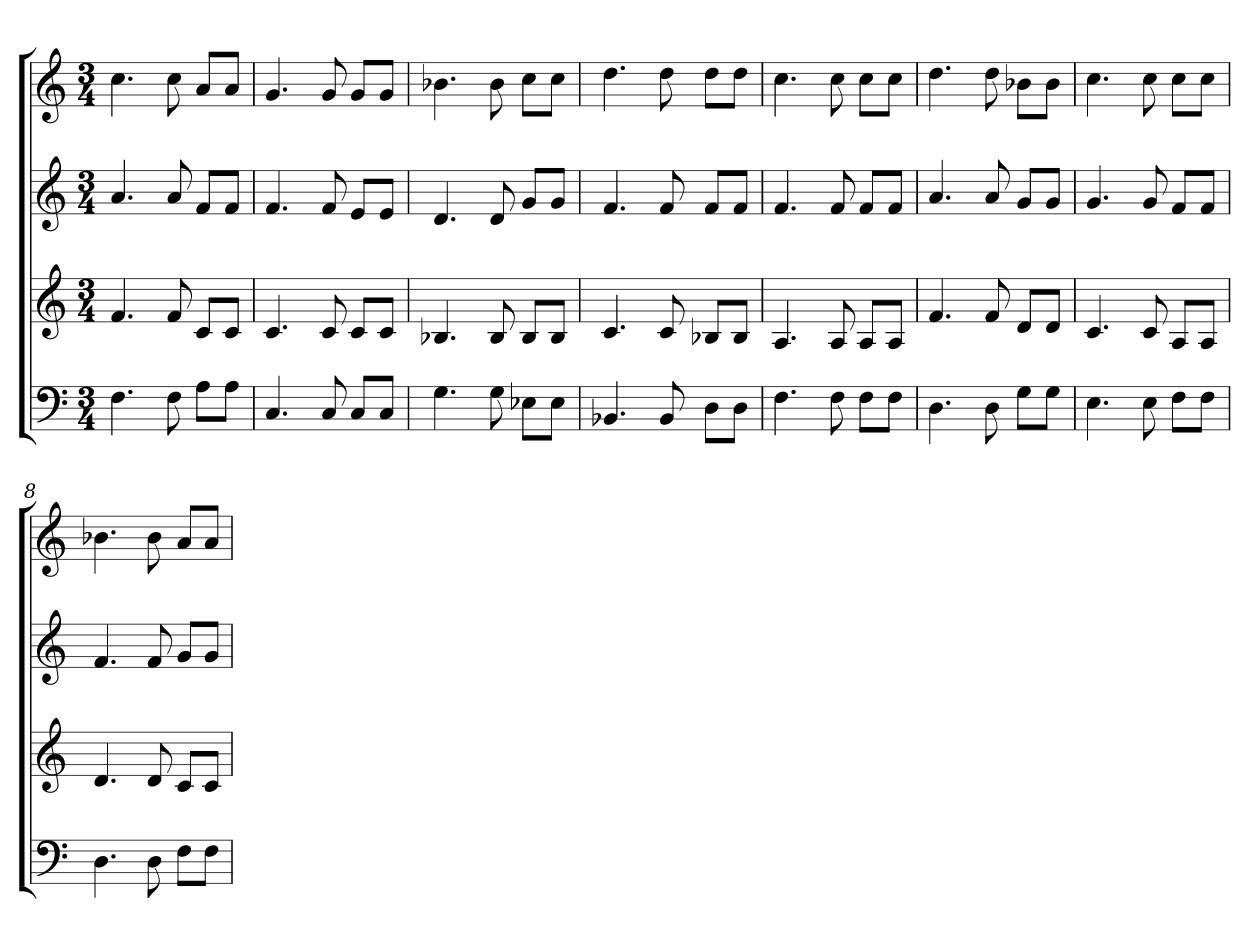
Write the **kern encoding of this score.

**kern	**kern	**kern	**kern
*part4	*part3	*part2	*part1
*staff4	*staff3	*staff2	*staff1
*M3/4	*M3/4	*M3/4	*M3/4
=1	=1	=1	=1
4.F	4.f	4.a	4.cc
8F	8f	8a	8cc
8AL	8cL	8fL	8aL
8AJ	8cJ	8fJ	8aJ
=2	=2	=2	=2
4.C	4.c	4.f	4.g
8C	8c	8f	8g
8CL	8cL	8eL	8gL
8CJ	8cJ	8eJ	8gJ
=3	=3	=3	=3
4.G	4.B-X	4.d	4.b-X
8G	8B-	8d	8b-
8E-XL	8B-L	8gL	8ccL
8E-J	8B-J	8gJ	8ccJ
=4	=4	=4	=4
4.BB-X	4.c	4.f	4.dd
8BB-	8c	8f	8dd
8DL	8B-XL	8fL	8ddL
8DJ	8B-J	8fJ	8ddJ
=5	=5	=5	=5
4.F	4.A	4.f	4.cc
8F	8A	8f	8cc
8FL	8AL	8fL	8ccL
8FJ	8AJ	8fJ	8ccJ
=6	=6	=6	=6
4.D	4.f	4.a	4.dd
8D	8f	8a	8dd
8GL	8dL	8gL	8b-XL
8GJ	8dJ	8gJ	8b-J
=7	=7	=7	=7
4.E	4.c	4.g	4.cc
8E	8c	8g	8cc
8FL	8AL	8fL	8ccL
8FJ	8AJ	8fJ	8ccJ
=8	=8	=8	=8
4.D	4.d	4.f	4.b-X
8D	8d	8f	8b-
8FL	8cL	8gL	8aL
8FJ	8cJ	8gJ	8aJ
=	=	=	=
*-	*-	*-	*-
